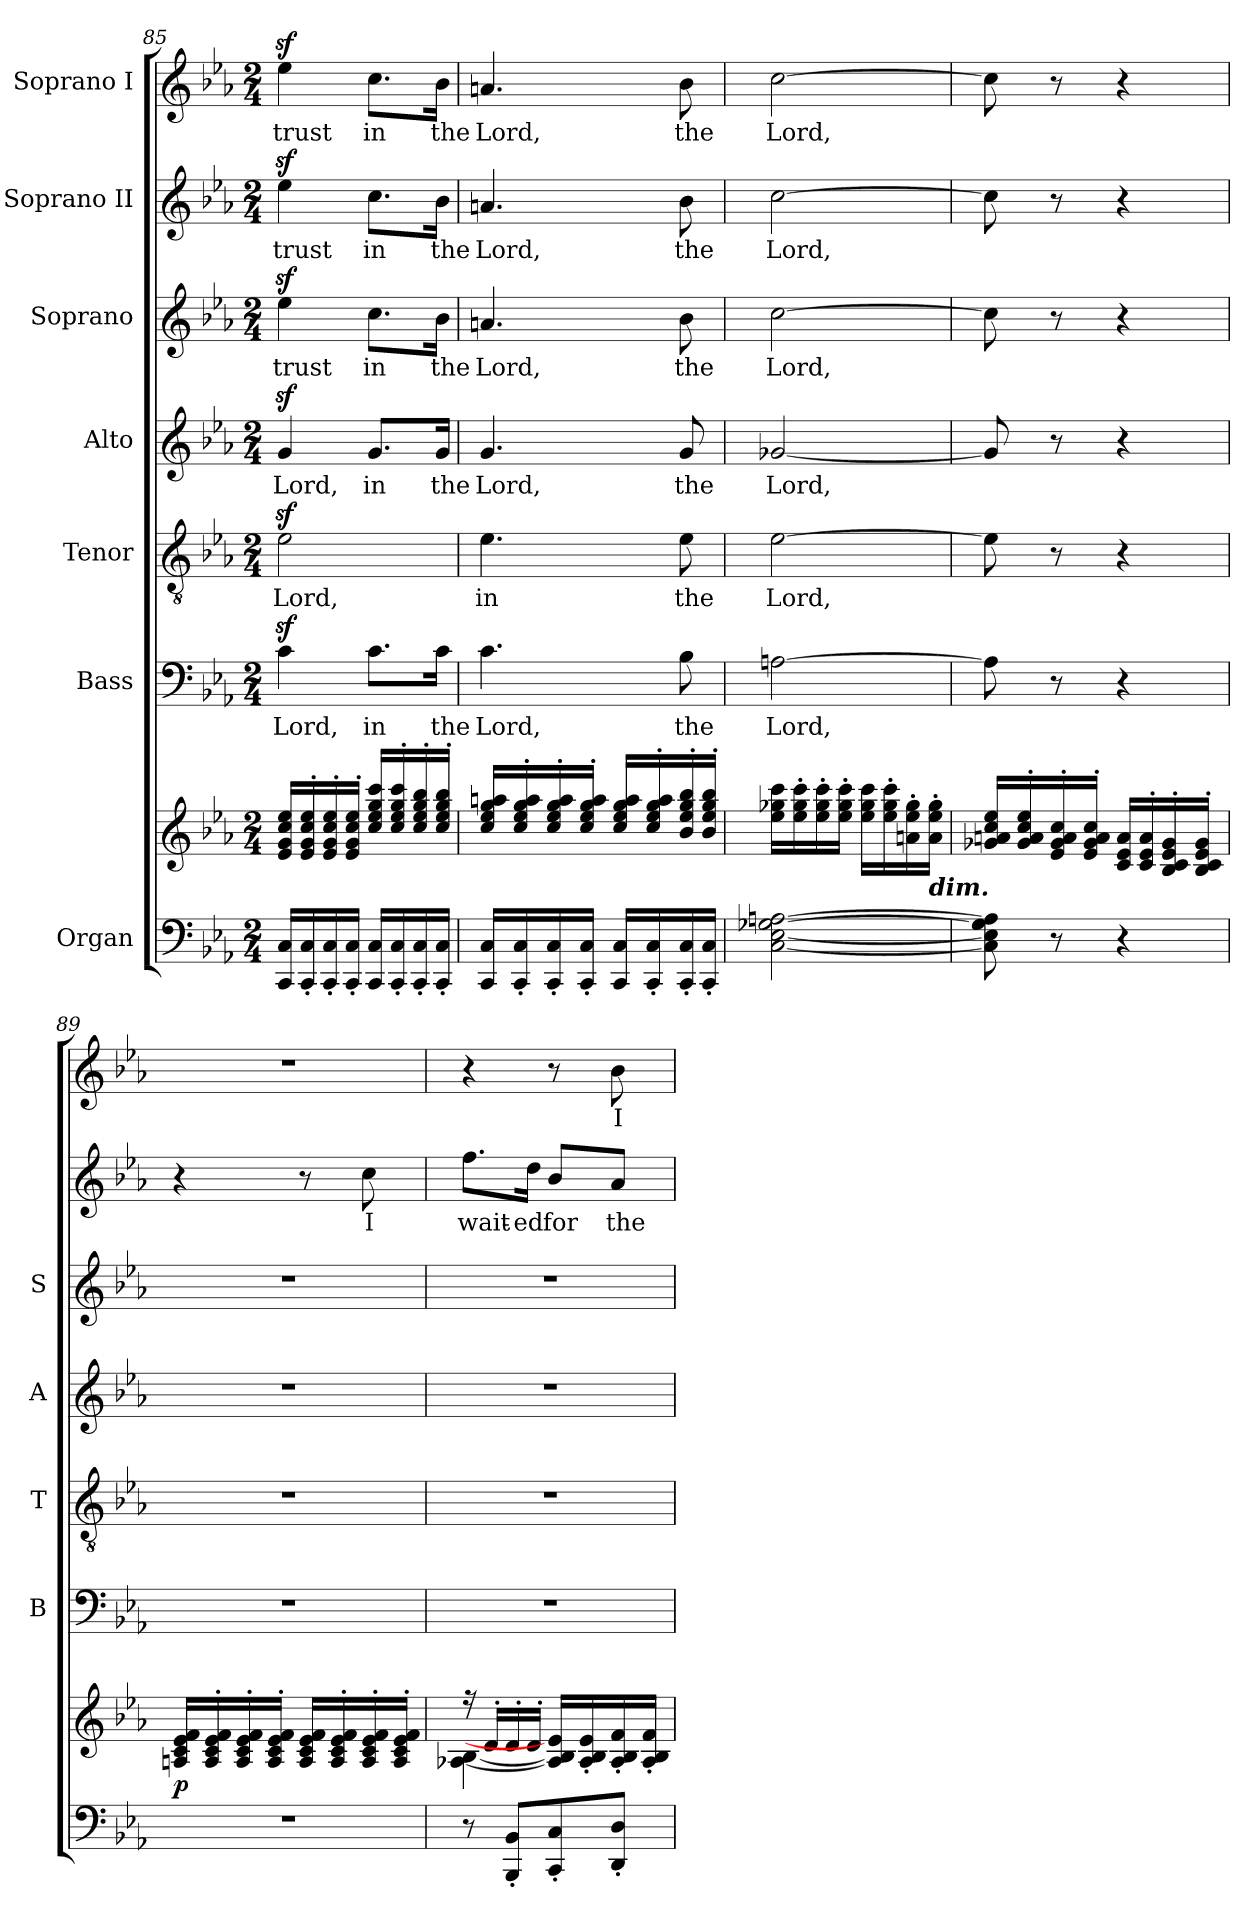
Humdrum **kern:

**kern	**kern	**dynam	**kern	**text	**kern	**text	**kern	**text	**kern	**text	**kern	**text	**kern	**text
*part7	*part7	*part7	*part6	*part6	*part5	*part5	*part4	*part4	*part3	*part3	*part2	*part2	*part1	*part1
*staff8	*staff7	*staff7/8	*staff6	*staff6	*staff5	*staff5	*staff4	*staff4	*staff3	*staff3	*staff2	*staff2	*staff1	*staff1
*I"Organ	*	*	*I"Bass	*	*I"Tenor	*	*I"Alto	*	*I"Soprano	*	*I"Soprano II	*	*I"Soprano I	*
*	*	*	*I'B	*	*I'T	*	*I'A	*	*I'S	*	*	*	*	*
!!LO:LB:g=z
*clefF4	*clefG2	*	*clefF4	*	*clefGv2	*	*clefG2	*	*clefG2	*	*clefG2	*	*clefG2	*
*k[b-e-a-]	*k[b-e-a-]	*	*k[b-e-a-]	*	*k[b-e-a-]	*	*k[b-e-a-]	*	*k[b-e-a-]	*	*k[b-e-a-]	*	*k[b-e-a-]	*
*E-:	*E-:	*	*E-:	*	*E-:	*	*E-:	*	*E-:	*	*E-:	*	*E-:	*
*M2/4	*M2/4	*	*M2/4	*	*M2/4	*	*M2/4	*	*M2/4	*	*M2/4	*	*M2/4	*
=85	=85	=85	=85	=85	=85	=85	=85	=85	=85	=85	=85	=85	=85	=85
*	*^	*	*	*	*	*	*	*	*	*	*	*	*	*
!	!	!LO:N:vis=1	!	!	!LO:LY:b	!	!LO:LY:b	!	!LO:LY:b	!	!LO:LY:b	!	!LO:LY:b	!	!LO:LY:b
16CC 16CLL	16e- 16g 16cc 16ee-LL	2ryy	.	4cz<	Lord,	2e-z<	Lord,	4gz<	Lord,	4ee-z<	trust	4ee-z<	trust	4ee-z<	trust
16CC' 16C'	16e-' 16g' 16cc' 16ee-'	.	.	.	.	.	.	.	.	.	.	.	.	.	.
16CC' 16C'	16e-' 16g' 16cc' 16ee-'	.	.	.	.	.	.	.	.	.	.	.	.	.	.
16CC' 16C'JJ	16e-' 16g' 16cc' 16ee-'JJ	.	.	.	.	.	.	.	.	.	.	.	.	.	.
!	!	!	!	!	!LO:LY:b	!	!	!	!LO:LY:b	!	!LO:LY:b	!	!LO:LY:b	!	!LO:LY:b
16CC 16CLL	16cc 16ee- 16gg 16cccLL	.	.	8.c\L	in	.	.	8.g/L	in	8.cc\L	in	8.cc\L	in	8.cc\L	in
16CC' 16C'	16cc' 16ee-' 16gg' 16ccc'	.	.	.	.	.	.	.	.	.	.	.	.	.	.
16CC' 16C'	16cc' 16ee-' 16gg' 16bb-'	.	.	.	.	.	.	.	.	.	.	.	.	.	.
!	!	!	!	!	!LO:LY:b	!	!	!	!LO:LY:b	!	!LO:LY:b	!	!LO:LY:b	!	!LO:LY:b
16CC' 16C'JJ	16cc' 16ee-' 16gg' 16bb-'JJ	.	.	16c\Jk	the	.	.	16g/Jk	the	16b-\Jk	the	16b-\Jk	the	16b-\Jk	the
=86	=86	=86	=86	=86	=86	=86	=86	=86	=86	=86	=86	=86	=86	=86	=86
!	!	!LO:N:vis=1	!	!	!LO:LY:b	!	!LO:LY:b	!	!LO:LY:b	!	!LO:LY:b	!	!LO:LY:b	!	!LO:LY:b
16CC 16CLL	16cc 16ee- 16gg 16aanLL	2ryy	.	4.c	Lord,	4.e-	in	4.g	Lord,	4.an	Lord,	4.an	Lord,	4.an	Lord,
16CC' 16C'	16cc' 16ee-' 16gg' 16aa'	.	.	.	.	.	.	.	.	.	.	.	.	.	.
16CC' 16C'	16cc' 16ee-' 16gg' 16aa'	.	.	.	.	.	.	.	.	.	.	.	.	.	.
16CC' 16C'JJ	16cc' 16ee-' 16gg' 16aa'JJ	.	.	.	.	.	.	.	.	.	.	.	.	.	.
16CC 16CLL	16cc 16ee- 16gg 16aaLL	.	.	.	.	.	.	.	.	.	.	.	.	.	.
16CC' 16C'	16cc' 16ee-' 16gg' 16aa'	.	.	.	.	.	.	.	.	.	.	.	.	.	.
!	!	!	!	!	!LO:LY:b	!	!LO:LY:b	!	!LO:LY:b	!	!LO:LY:b	!	!LO:LY:b	!	!LO:LY:b
16CC' 16C'	16b-' 16ee-' 16gg' 16bb-'	.	.	8B-	the	8e-	the	8g	the	8b-	the	8b-	the	8b-	the
16CC' 16C'JJ	16b-' 16ee-' 16gg' 16bb-'JJ	.	.	.	.	.	.	.	.	.	.	.	.	.	.
=87	=87	=87	=87	=87	=87	=87	=87	=87	=87	=87	=87	=87	=87	=87	=87
!	!	!LO:N:vis=1	!	!	!LO:LY:b	!	!LO:LY:b	!	!LO:LY:b	!	!LO:LY:b	!	!LO:LY:b	!	!LO:LY:b
[2C [2E- [2G-X [2An	16ee-\ 16gg-X\ 16ccc\LL	2ryy	.	[2An	Lord,	[2e-	Lord,	[2g-X	Lord,	[2cc	Lord,	[2cc	Lord,	[2cc	Lord,
.	16ee-\' 16gg-\' 16ccc\'	.	.	.	.	.	.	.	.	.	.	.	.	.	.
.	16ee-\' 16gg-\' 16ccc\'	.	.	.	.	.	.	.	.	.	.	.	.	.	.
.	16ee-\' 16gg-\' 16ccc\'JJ	.	.	.	.	.	.	.	.	.	.	.	.	.	.
.	16ee-\ 16gg-\ 16ccc\LL	.	.	.	.	.	.	.	.	.	.	.	.	.	.
.	16ee-\' 16gg-\' 16ccc\'	.	.	.	.	.	.	.	.	.	.	.	.	.	.
.	16an\' 16ee-\' 16gg-\'	.	.	.	.	.	.	.	.	.	.	.	.	.	.
!	!LO:TX:b:Bi:t=dim.	!	!	!	!	!	!	!	!	!	!	!	!	!	!
.	16a\' 16ee-\' 16gg-\'JJ	.	.	.	.	.	.	.	.	.	.	.	.	.	.
=88	=88	=88	=88	=88	=88	=88	=88	=88	=88	=88	=88	=88	=88	=88	=88
!	!	!LO:N:vis=1	!	!	!	!	!	!	!	!	!	!	!	!	!
8C] 8E-] 8G-] 8A]	16g-X 16an 16cc 16ee-LL	2ryy	.	8A]	.	8e-]	.	8g-]	.	8cc]	.	8cc]	.	8cc]	.
.	16g-' 16a' 16cc' 16ee-'	.	.	.	.	.	.	.	.	.	.	.	.	.	.
8r	16e-' 16g-' 16a' 16cc'	.	.	8r	.	8r	.	8r	.	8r	.	8r	.	8r	.
.	16e-' 16g-' 16a' 16cc'JJ	.	.	.	.	.	.	.	.	.	.	.	.	.	.
4r	16c 16e- 16aLL	.	.	4r	.	4r	.	4r	.	4r	.	4r	.	4r	.
.	16c' 16e-' 16a'	.	.	.	.	.	.	.	.	.	.	.	.	.	.
.	16B-' 16c' 16e-' 16g-'	.	.	.	.	.	.	.	.	.	.	.	.	.	.
.	16B-' 16c' 16e-' 16g-'JJ	.	.	.	.	.	.	.	.	.	.	.	.	.	.
=89	=89	=89	=89	=89	=89	=89	=89	=89	=89	=89	=89	=89	=89	=89	=89
!LO:N:vis=1	!	!LO:N:vis=1	!LO:DY:b	!LO:N:vis=1	!	!LO:N:vis=1	!	!LO:N:vis=1	!	!LO:N:vis=1	!	!	!	!LO:N:vis=1	!
2r	16An 16c 16e- 16fLL	2ryy	p	2r	.	2r	.	2r	.	2r	.	4r	.	2r	.
.	16A' 16c' 16e-' 16f'	.	.	.	.	.	.	.	.	.	.	.	.	.	.
.	16A' 16c' 16e-' 16f'	.	.	.	.	.	.	.	.	.	.	.	.	.	.
.	16A' 16c' 16e-' 16f'JJ	.	.	.	.	.	.	.	.	.	.	.	.	.	.
.	16A 16c 16e- 16fLL	.	.	.	.	.	.	.	.	.	.	8r	.	.	.
.	16A' 16c' 16e-' 16f'	.	.	.	.	.	.	.	.	.	.	.	.	.	.
!	!	!	!	!	!	!	!	!	!	!	!	!	!LO:LY:b	!	!
.	16A' 16c' 16e-' 16f'	.	.	.	.	.	.	.	.	.	.	8cc	I	.	.
.	16A' 16c' 16e-' 16f'JJ	.	.	.	.	.	.	.	.	.	.	.	.	.	.
=90	=90	=90	=90	=90	=90	=90	=90	=90	=90	=90	=90	=90	=90	=90	=90
!	!	!	!	!LO:N:vis=1	!	!LO:N:vis=1	!	!LO:N:vis=1	!	!LO:N:vis=1	!	!	!LO:LY:b	!	!
8r	16r	[4A-X\ [4B-\	.	2r	.	2r	.	2r	.	2r	.	8.ff\L	wait-	4r	.
.	16d'LL	.	.	.	.	.	.	.	.	.	.	.	.	.	.
8BBB-' 8BB-'L	16d'	.	.	.	.	.	.	.	.	.	.	.	.	.	.
!	!	!	!	!	!	!	!	!	!	!	!	!	!LO:LY:b	!	!
.	16d'JJ	.	.	.	.	.	.	.	.	.	.	16dd\Jk	-ed	.	.
!	!	!	!	!	!	!	!	!	!	!	!	!	!LO:LY:b	!	!
8CC' 8C'	4ryy	16A-] 16B-] 16e-]LL	.	.	.	.	.	.	.	.	.	8b-/L	for	8r	.
.	.	16A-' 16B-' 16e-'	.	.	.	.	.	.	.	.	.	.	.	.	.
!	!	!	!	!	!	!	!	!	!	!	!	!	!LO:LY:b	!	!LO:LY:b
8DD' 8D'J	.	16A-' 16B-' 16f'	.	.	.	.	.	.	.	.	.	8a-/J	the	8b-	I
.	.	16A-' 16B-' 16f'JJ	.	.	.	.	.	.	.	.	.	.	.	.	.
*	*v	*v	*	*	*	*	*	*	*	*	*	*	*	*	*
=	=	=	=	=	=	=	=	=	=	=	=	=	=	=
*-	*-	*-	*-	*-	*-	*-	*-	*-	*-	*-	*-	*-	*-	*-
